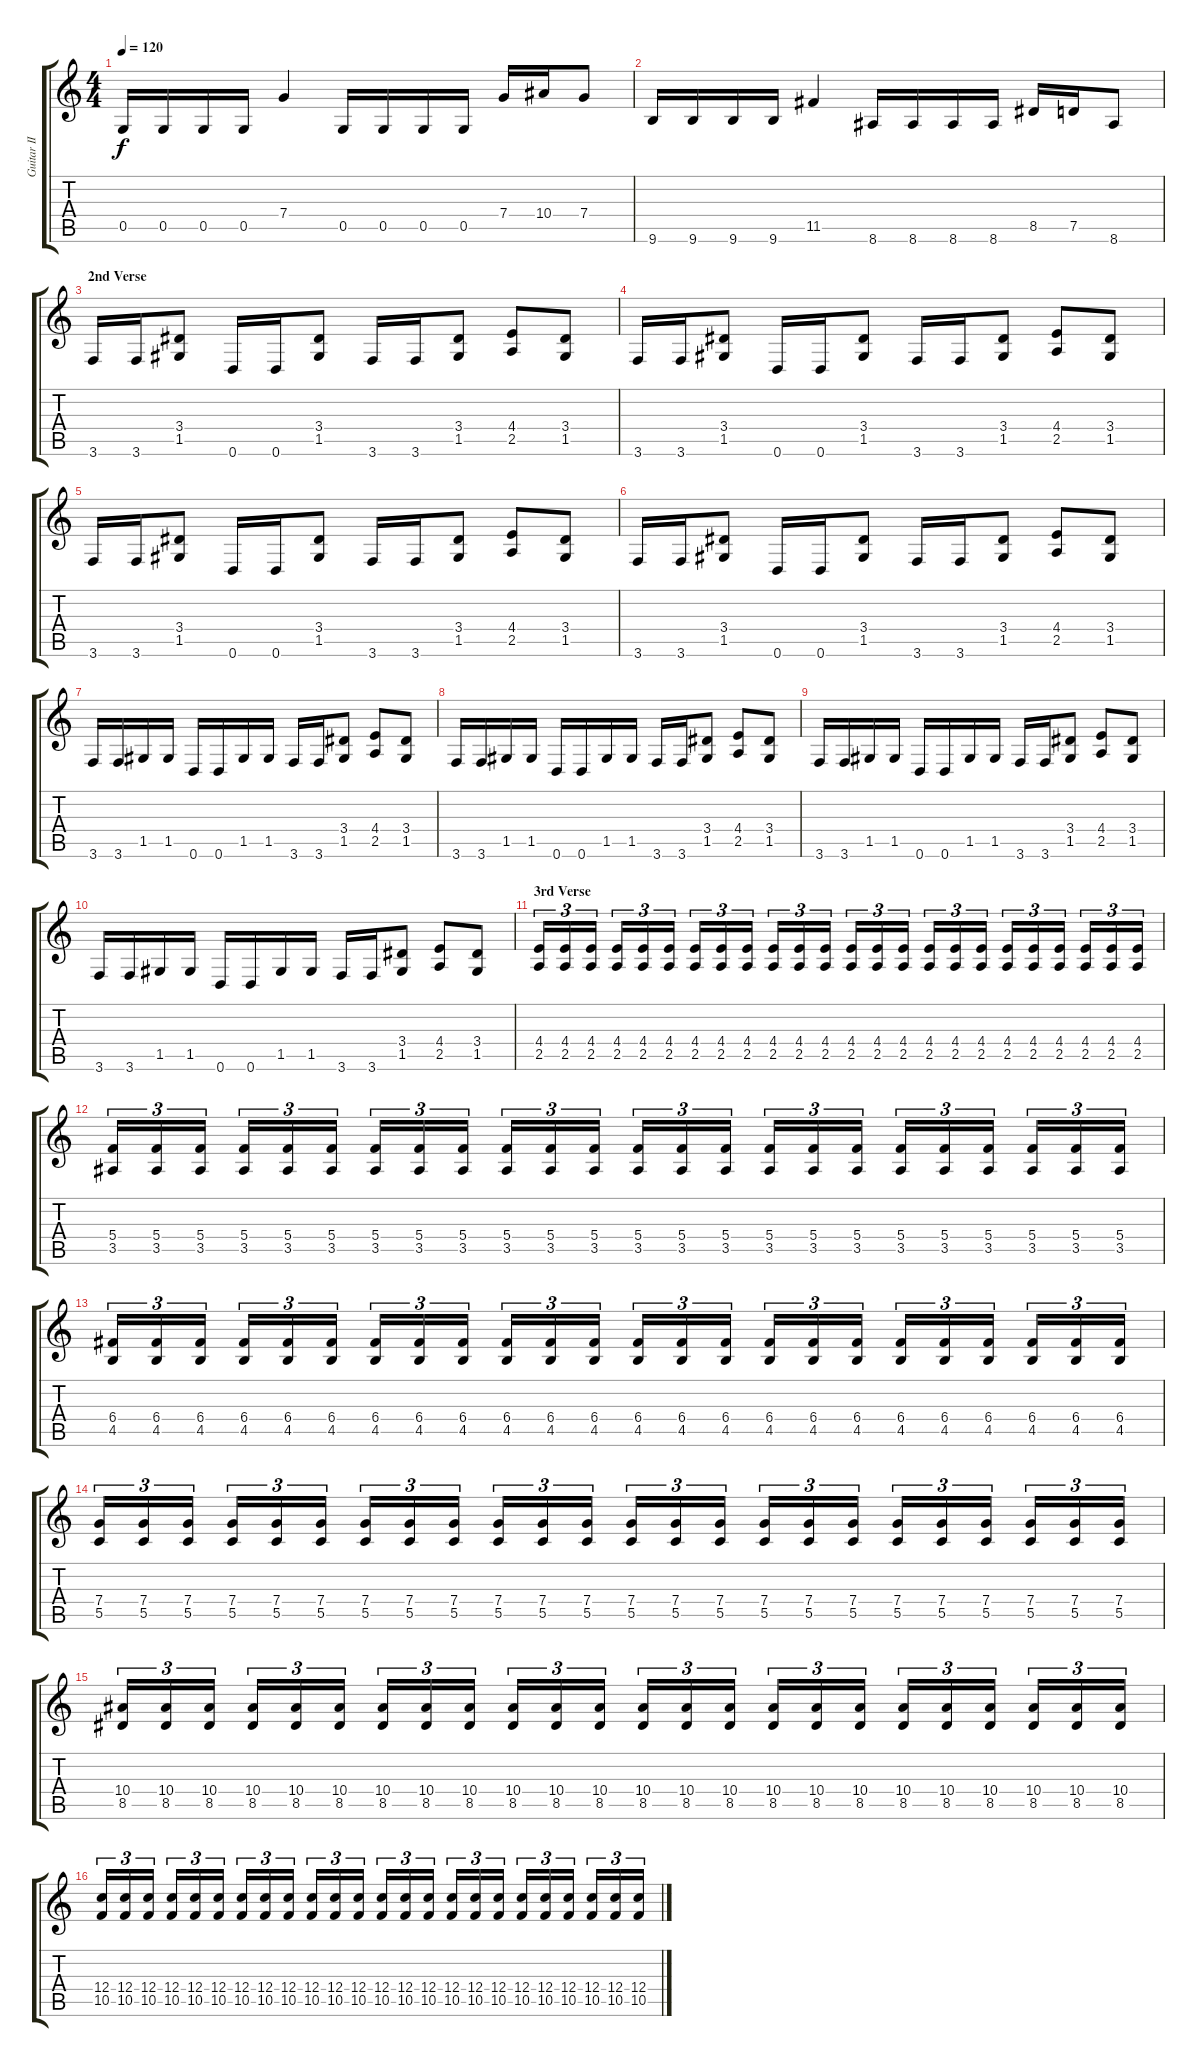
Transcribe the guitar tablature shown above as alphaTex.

\track ("Guitar II" "Guitar II") {instrument distortionguitar}
\staff {score tabs}
\tuning (D4 A3 F3 C3 G2 D2) {hide}
\ts (4 4)
\tempo 120
\clef g2
\ks c
0.5.16{dy f} 0.5.16 0.5.16 0.5.16 7.4.4 0.5.16 0.5.16 0.5.16 0.5.16 7.4.16 10.4.16 7.4.8 |
9.6.16 9.6.16 9.6.16 9.6.16 11.5.4 8.6.16 8.6.16 8.6.16 8.6.16 8.5.16 7.5.16 8.6.8 |
\section ("" "2nd Verse")
3.6.16 3.6.16 (3.4 1.5).8 0.6.16 0.6.16 (3.4 1.5).8 3.6.16 3.6.16 (3.4 1.5).8 (4.4 2.5).8 (3.4 1.5).8 |
3.6.16 3.6.16 (3.4 1.5).8 0.6.16 0.6.16 (3.4 1.5).8 3.6.16 3.6.16 (3.4 1.5).8 (4.4 2.5).8 (3.4 1.5).8 |
3.6.16 3.6.16 (3.4 1.5).8 0.6.16 0.6.16 (3.4 1.5).8 3.6.16 3.6.16 (3.4 1.5).8 (4.4 2.5).8 (3.4 1.5).8 |
3.6.16 3.6.16 (3.4 1.5).8 0.6.16 0.6.16 (3.4 1.5).8 3.6.16 3.6.16 (3.4 1.5).8 (4.4 2.5).8 (3.4 1.5).8 |
3.6.16 3.6.16 1.5.16 1.5.16 0.6.16 0.6.16 1.5.16 1.5.16 3.6.16 3.6.16 (3.4 1.5).8 (4.4 2.5).8 (3.4 1.5).8 |
3.6.16 3.6.16 1.5.16 1.5.16 0.6.16 0.6.16 1.5.16 1.5.16 3.6.16 3.6.16 (3.4 1.5).8 (4.4 2.5).8 (3.4 1.5).8 |
3.6.16 3.6.16 1.5.16 1.5.16 0.6.16 0.6.16 1.5.16 1.5.16 3.6.16 3.6.16 (3.4 1.5).8 (4.4 2.5).8 (3.4 1.5).8 |
3.6.16 3.6.16 1.5.16 1.5.16 0.6.16 0.6.16 1.5.16 1.5.16 3.6.16 3.6.16 (3.4 1.5).8 (4.4 2.5).8 (3.4 1.5).8 |
\section ("" "3rd Verse")
(4.4 2.5).16{tu (3 2)} (4.4 2.5).16{tu (3 2)} (4.4 2.5).16{tu (3 2)} (4.4 2.5).16{tu (3 2)} (4.4 2.5).16{tu (3 2)} (4.4 2.5).16{tu (3 2)} (4.4 2.5).16{tu (3 2)} (4.4 2.5).16{tu (3 2)} (4.4 2.5).16{tu (3 2)} (4.4 2.5).16{tu (3 2)} (4.4 2.5).16{tu (3 2)} (4.4 2.5).16{tu (3 2)} (4.4 2.5).16{tu (3 2)} (4.4 2.5).16{tu (3 2)} (4.4 2.5).16{tu (3 2)} (4.4 2.5).16{tu (3 2)} (4.4 2.5).16{tu (3 2)} (4.4 2.5).16{tu (3 2)} (4.4 2.5).16{tu (3 2)} (4.4 2.5).16{tu (3 2)} (4.4 2.5).16{tu (3 2)} (4.4 2.5).16{tu (3 2)} (4.4 2.5).16{tu (3 2)} (4.4 2.5).16{tu (3 2)} |
(5.4 3.5).16{tu (3 2)} (5.4 3.5).16{tu (3 2)} (5.4 3.5).16{tu (3 2)} (5.4 3.5).16{tu (3 2)} (5.4 3.5).16{tu (3 2)} (5.4 3.5).16{tu (3 2)} (5.4 3.5).16{tu (3 2)} (5.4 3.5).16{tu (3 2)} (5.4 3.5).16{tu (3 2)} (5.4 3.5).16{tu (3 2)} (5.4 3.5).16{tu (3 2)} (5.4 3.5).16{tu (3 2)} (5.4 3.5).16{tu (3 2)} (5.4 3.5).16{tu (3 2)} (5.4 3.5).16{tu (3 2)} (5.4 3.5).16{tu (3 2)} (5.4 3.5).16{tu (3 2)} (5.4 3.5).16{tu (3 2)} (5.4 3.5).16{tu (3 2)} (5.4 3.5).16{tu (3 2)} (5.4 3.5).16{tu (3 2)} (5.4 3.5).16{tu (3 2)} (5.4 3.5).16{tu (3 2)} (5.4 3.5).16{tu (3 2)} |
(6.4 4.5).16{tu (3 2)} (6.4 4.5).16{tu (3 2)} (6.4 4.5).16{tu (3 2)} (6.4 4.5).16{tu (3 2)} (6.4 4.5).16{tu (3 2)} (6.4 4.5).16{tu (3 2)} (6.4 4.5).16{tu (3 2)} (6.4 4.5).16{tu (3 2)} (6.4 4.5).16{tu (3 2)} (6.4 4.5).16{tu (3 2)} (6.4 4.5).16{tu (3 2)} (6.4 4.5).16{tu (3 2)} (6.4 4.5).16{tu (3 2)} (6.4 4.5).16{tu (3 2)} (6.4 4.5).16{tu (3 2)} (6.4 4.5).16{tu (3 2)} (6.4 4.5).16{tu (3 2)} (6.4 4.5).16{tu (3 2)} (6.4 4.5).16{tu (3 2)} (6.4 4.5).16{tu (3 2)} (6.4 4.5).16{tu (3 2)} (6.4 4.5).16{tu (3 2)} (6.4 4.5).16{tu (3 2)} (6.4 4.5).16{tu (3 2)} |
(7.4 5.5).16{tu (3 2)} (7.4 5.5).16{tu (3 2)} (7.4 5.5).16{tu (3 2)} (7.4 5.5).16{tu (3 2)} (7.4 5.5).16{tu (3 2)} (7.4 5.5).16{tu (3 2)} (7.4 5.5).16{tu (3 2)} (7.4 5.5).16{tu (3 2)} (7.4 5.5).16{tu (3 2)} (7.4 5.5).16{tu (3 2)} (7.4 5.5).16{tu (3 2)} (7.4 5.5).16{tu (3 2)} (7.4 5.5).16{tu (3 2)} (7.4 5.5).16{tu (3 2)} (7.4 5.5).16{tu (3 2)} (7.4 5.5).16{tu (3 2)} (7.4 5.5).16{tu (3 2)} (7.4 5.5).16{tu (3 2)} (7.4 5.5).16{tu (3 2)} (7.4 5.5).16{tu (3 2)} (7.4 5.5).16{tu (3 2)} (7.4 5.5).16{tu (3 2)} (7.4 5.5).16{tu (3 2)} (7.4 5.5).16{tu (3 2)} |
(10.4 8.5).16{tu (3 2)} (10.4 8.5).16{tu (3 2)} (10.4 8.5).16{tu (3 2)} (10.4 8.5).16{tu (3 2)} (10.4 8.5).16{tu (3 2)} (10.4 8.5).16{tu (3 2)} (10.4 8.5).16{tu (3 2)} (10.4 8.5).16{tu (3 2)} (10.4 8.5).16{tu (3 2)} (10.4 8.5).16{tu (3 2)} (10.4 8.5).16{tu (3 2)} (10.4 8.5).16{tu (3 2)} (10.4 8.5).16{tu (3 2)} (10.4 8.5).16{tu (3 2)} (10.4 8.5).16{tu (3 2)} (10.4 8.5).16{tu (3 2)} (10.4 8.5).16{tu (3 2)} (10.4 8.5).16{tu (3 2)} (10.4 8.5).16{tu (3 2)} (10.4 8.5).16{tu (3 2)} (10.4 8.5).16{tu (3 2)} (10.4 8.5).16{tu (3 2)} (10.4 8.5).16{tu (3 2)} (10.4 8.5).16{tu (3 2)} |
(12.4 10.5).16{tu (3 2)} (12.4 10.5).16{tu (3 2)} (12.4 10.5).16{tu (3 2)} (12.4 10.5).16{tu (3 2)} (12.4 10.5).16{tu (3 2)} (12.4 10.5).16{tu (3 2)} (12.4 10.5).16{tu (3 2)} (12.4 10.5).16{tu (3 2)} (12.4 10.5).16{tu (3 2)} (12.4 10.5).16{tu (3 2)} (12.4 10.5).16{tu (3 2)} (12.4 10.5).16{tu (3 2)} (12.4 10.5).16{tu (3 2)} (12.4 10.5).16{tu (3 2)} (12.4 10.5).16{tu (3 2)} (12.4 10.5).16{tu (3 2)} (12.4 10.5).16{tu (3 2)} (12.4 10.5).16{tu (3 2)} (12.4 10.5).16{tu (3 2)} (12.4 10.5).16{tu (3 2)} (12.4 10.5).16{tu (3 2)} (12.4 10.5).16{tu (3 2)} (12.4 10.5).16{tu (3 2)} (12.4 10.5).16{tu (3 2)}
